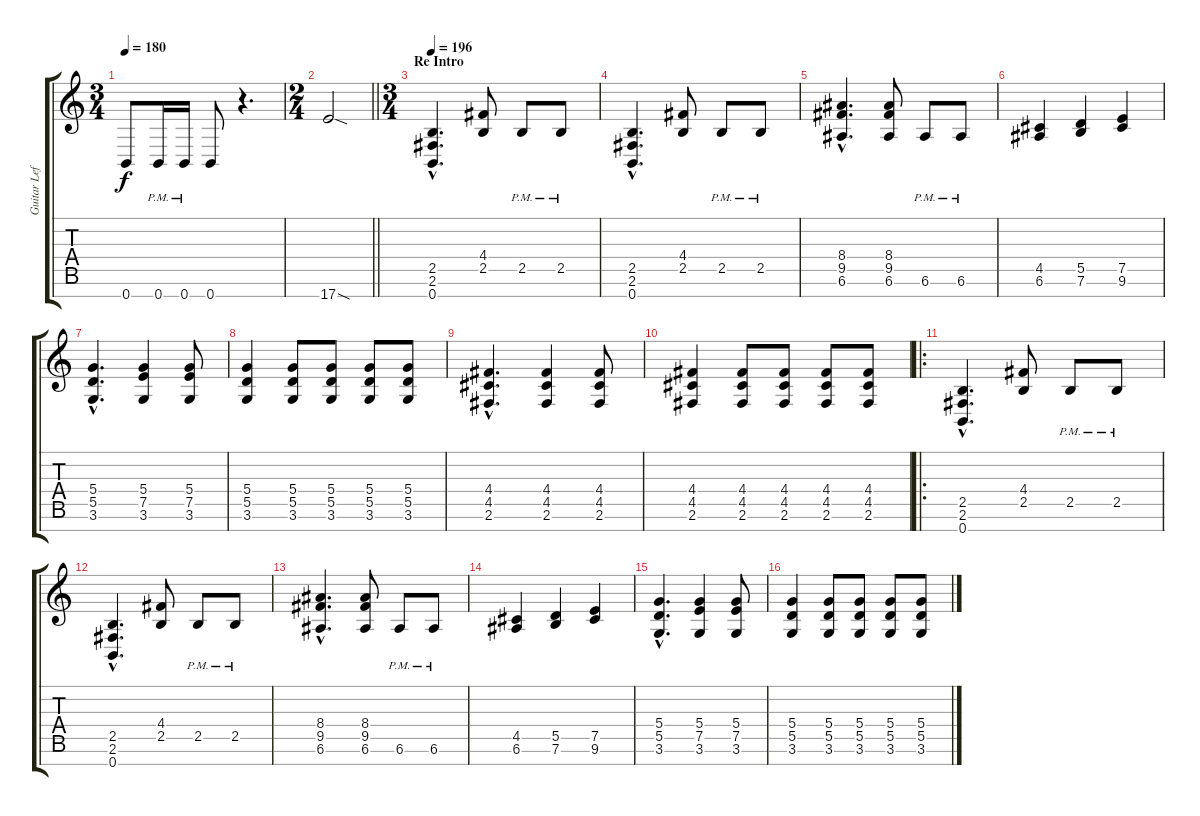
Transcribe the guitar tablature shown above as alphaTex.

\track ("Guitar Left" "Guitar Lef") {instrument distortionguitar}
\staff {score tabs}
\tuning (E4 B3 G3 D3 A2 E2 B1) {hide}
\ts (3 4)
\tempo 180
\clef g2
\ks c
0.7.8{dy f} 0.7{pm}.16 0.7{pm}.16 0.7.8 r.4{d} |
\ts (2 4)
\barLineRight lightlight
17.7{sod}.2 |
\ts (3 4)
\section ("" "Re Intro")
\tempo 196
(2.5{hac} 2.6{hac} 0.7{hac}).4{d} (4.4 2.5).8 2.5{pm}.8 2.5{pm}.8 |
(2.5{hac} 2.6{hac} 0.7{hac}).4{d} (4.4 2.5).8 2.5{pm}.8 2.5{pm}.8 |
(8.4{hac} 9.5{hac} 6.6{hac}).4{d} (8.4 9.5 6.6).8 6.6{pm}.8 6.6{pm}.8 |
(4.5 6.6).4 (5.5 7.6).4 (7.5 9.6).4 |
(5.4{hac} 5.5{hac} 3.6{hac}).4{d} (5.4 7.5 3.6).4 (5.4 7.5 3.6).8 |
(5.4 5.5 3.6).4 (5.4 5.5 3.6).8 (5.4 5.5 3.6).8 (5.4 5.5 3.6).8 (5.4 5.5 3.6).8 |
(4.4{hac} 4.5{hac} 2.6{hac}).4{d} (4.4 4.5 2.6).4 (4.4 4.5 2.6).8 |
(4.4 4.5 2.6).4 (4.4 4.5 2.6).8 (4.4 4.5 2.6).8 (4.4 4.5 2.6).8 (4.4 4.5 2.6).8 |
\ro
(2.5{hac} 2.6{hac} 0.7{hac}).4{d} (4.4 2.5).8 2.5{pm}.8 2.5{pm}.8 |
(2.5{hac} 2.6{hac} 0.7{hac}).4{d} (4.4 2.5).8 2.5{pm}.8 2.5{pm}.8 |
(8.4{hac} 9.5{hac} 6.6{hac}).4{d} (8.4 9.5 6.6).8 6.6{pm}.8 6.6{pm}.8 |
(4.5 6.6).4 (5.5 7.6).4 (7.5 9.6).4 |
(5.4{hac} 5.5{hac} 3.6{hac}).4{d} (5.4 7.5 3.6).4 (5.4 7.5 3.6).8 |
(5.4 5.5 3.6).4 (5.4 5.5 3.6).8 (5.4 5.5 3.6).8 (5.4 5.5 3.6).8 (5.4 5.5 3.6).8
